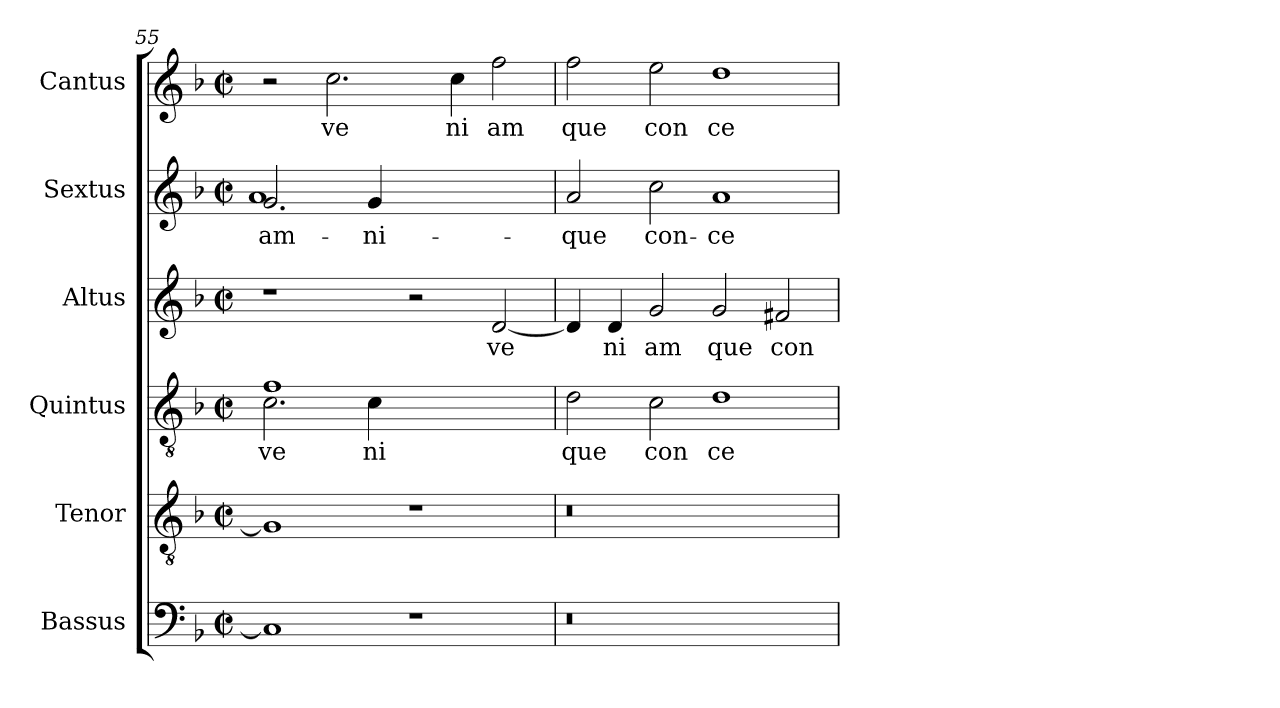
**kern	**kern	**kern	**text	**kern	**text	**kern	**text	**kern	**text
*part6	*part5	*part4	*part4	*part3	*part3	*part2	*part2	*part1	*part1
*staff6	*staff5	*staff4	*staff4	*staff3	*staff3	*staff2	*staff2	*staff1	*staff1
*I"Bassus	*I"Tenor	*I"Quintus	*	*I"Altus	*	*I"Sextus	*	*I"Cantus	*
*clefF4	*clefGv2	*clefGv2	*	*clefG2	*	*clefG2	*	*clefG2	*
*k[b-]	*k[b-]	*k[b-]	*	*k[b-]	*	*k[b-]	*	*k[b-]	*
*F:	*F:	*F:	*	*F:	*	*F:	*	*F:	*
*M2/2	*M2/2	*M2/2	*	*M2/2	*	*M2/2	*	*M2/2	*
*met(c|)	*met(c|)	*met(c|)	*	*met(c|)	*	*met(c|)	*	*met(c|)	*
=55	=55	=55	=55	=55	=55	=55	=55	=55	=55
!	!	!	!LO:LY:b:cj	!	!	!	!	!	!
*	*	*^	*	*	*	*	*	*	*
!	!	!	!	!LO:LY:b:cj	!	!	!	!LO:LY:b:cj	!	!
*	*	*	*	*	*	*	*^	*	*	*
!	!	!	!	!	!	!	!	!	!LO:LY:b:cj	!	!
1C]	1G]	1f	2.c\	ve	1r	.	2.g/	1a	-am-	2r	.
!	!	!	!	!	!	!	!	!	!	!	!LO:LY:b:cj
.	.	.	.	.	.	.	.	.	.	2.cc\	ve
!	!	!	!	!LO:LY:b:cj	!	!	!	!	!LO:LY:b:cj	!	!
.	.	.	4c\	ni	.	.	4g/	.	-ni-	.	.
1r	1r	1ryy	1ryy	.	2r	.	1ryy	1ryy	.	.	.
!	!	!	!	!	!	!	!	!	!	!	!LO:LY:b:cj
.	.	.	.	.	.	.	.	.	.	4cc\	ni
!	!	!	!	!	!	!LO:LY:b:cj	!	!	!	!	!LO:LY:b:cj
.	.	.	.	.	[<2d/	ve	.	.	.	2ff\	am
*	*	*v	*v	*	*	*	*v	*v	*	*	*
=56	=56	=56	=56	=56	=56	=56	=56	=56	=56
!	!	!	!LO:LY:b:cj	!	!	!	!LO:LY:b:cj	!	!LO:LY:b:cj
0r	0r	2d\	que	4d/]	.	2a/	-que	2ff\	que
!	!	!	!	!	!LO:LY:b:cj	!	!	!	!
.	.	.	.	4d/	ni	.	.	.	.
!	!	!	!LO:LY:b:cj	!	!LO:LY:b:cj	!	!LO:LY:b:cj	!	!LO:LY:b:cj
.	.	2c\	con	2g/	am	2cc\	con-	2ee\	con
!	!	!	!LO:LY:b:cj	!	!LO:LY:b:cj	!	!LO:LY:b:cj	!	!LO:LY:b:cj
.	.	1d	ce	2g/	que	1a	-ce-	1dd	ce
!	!	!	!	!	!LO:LY:b:cj	!	!	!	!
.	.	.	.	2f#X/	con	.	.	.	.
=	=	=	=	=	=	=	=	=	=
*-	*-	*-	*-	*-	*-	*-	*-	*-	*-
